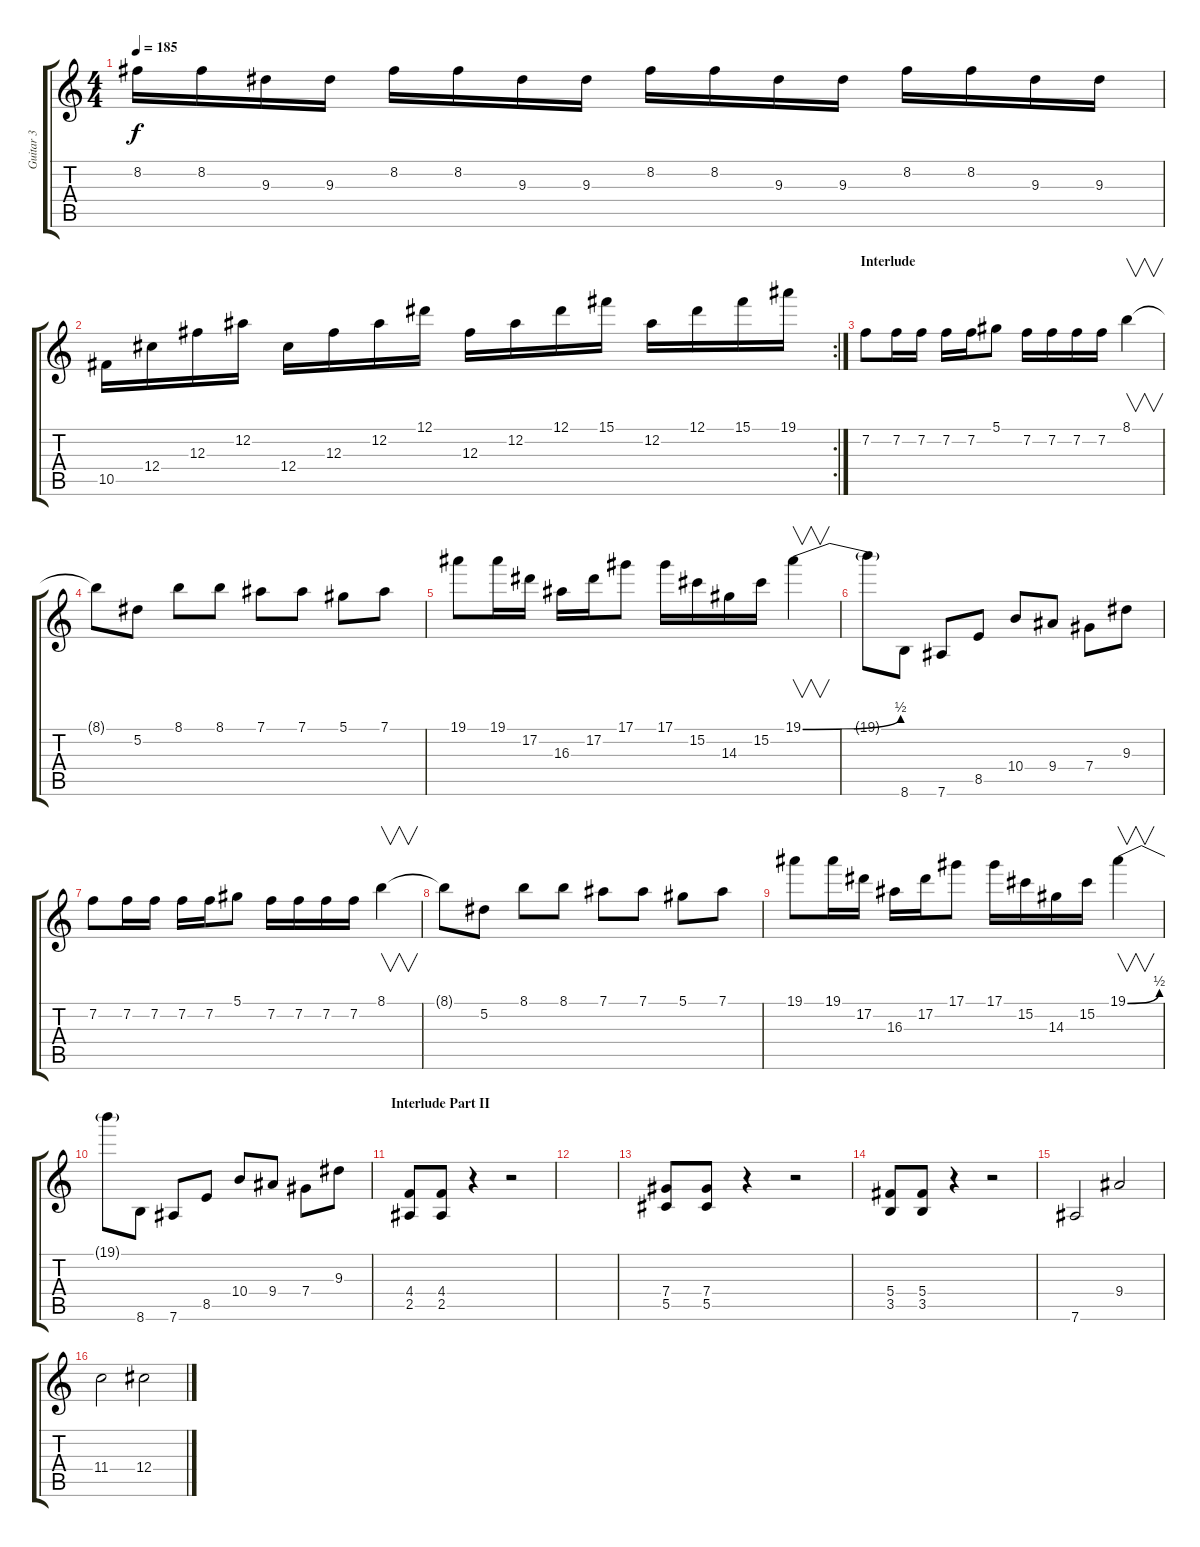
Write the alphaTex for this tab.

\track ("Guitar 3" "Guitar 3") {instrument distortionguitar}
\staff {score tabs}
\tuning (Eb4 Bb3 Gb3 Db3 Ab2 Eb2) {hide}
\ts (4 4)
\tempo 185
\clef g2
\ks c
8.2.16{dy f} 8.2.16 9.3.16 9.3.16 8.2.16 8.2.16 9.3.16 9.3.16 8.2.16 8.2.16 9.3.16 9.3.16 8.2.16 8.2.16 9.3.16 9.3.16 |
\rc 2
10.5.16 12.4.16 12.3.16 12.2.16 12.4.16 12.3.16 12.2.16 12.1.16 12.3.16 12.2.16 12.1.16 15.1.16 12.2.16 12.1.16 15.1.16 19.1.16 |
\section ("" "Interlude")
7.2.8 7.2.16 7.2.16 7.2.16 7.2.16 5.1.8 7.2.16 7.2.16 7.2.16 7.2.16 8.1.4{v} |
8.1{t}.8 5.2.8 8.1.8 8.1.8 7.1.8 7.1.8 5.1.8 7.1.8 |
19.1.8 19.1.16 17.2.16 16.3.16 17.2.16 17.1.8 17.1.16 15.2.16 14.3.16 15.2.16 19.1{be (bend 0 0 60 2)}.4{v} |
19.1{t}.8 8.6.8 7.6.8 8.5.8 10.4.8 9.4.8 7.4.8 9.3.8 |
7.2.8 7.2.16 7.2.16 7.2.16 7.2.16 5.1.8 7.2.16 7.2.16 7.2.16 7.2.16 8.1.4{v} |
8.1{t}.8 5.2.8 8.1.8 8.1.8 7.1.8 7.1.8 5.1.8 7.1.8 |
19.1.8 19.1.16 17.2.16 16.3.16 17.2.16 17.1.8 17.1.16 15.2.16 14.3.16 15.2.16 19.1{be (bend 0 0 60 2)}.4{v} |
19.1{t}.8 8.6.8 7.6.8 8.5.8 10.4.8 9.4.8 7.4.8 9.3.8 |
\section ("" "Interlude Part II")
(4.4 2.5).8 (4.4 2.5).8 r.4 r.2 |
|
(7.4 5.5).8 (7.4 5.5).8 r.4 r.2 |
(5.4 3.5).8 (5.4 3.5).8 r.4 r.2 |
7.6.2 9.4.2 |
11.4.2 12.4.2
